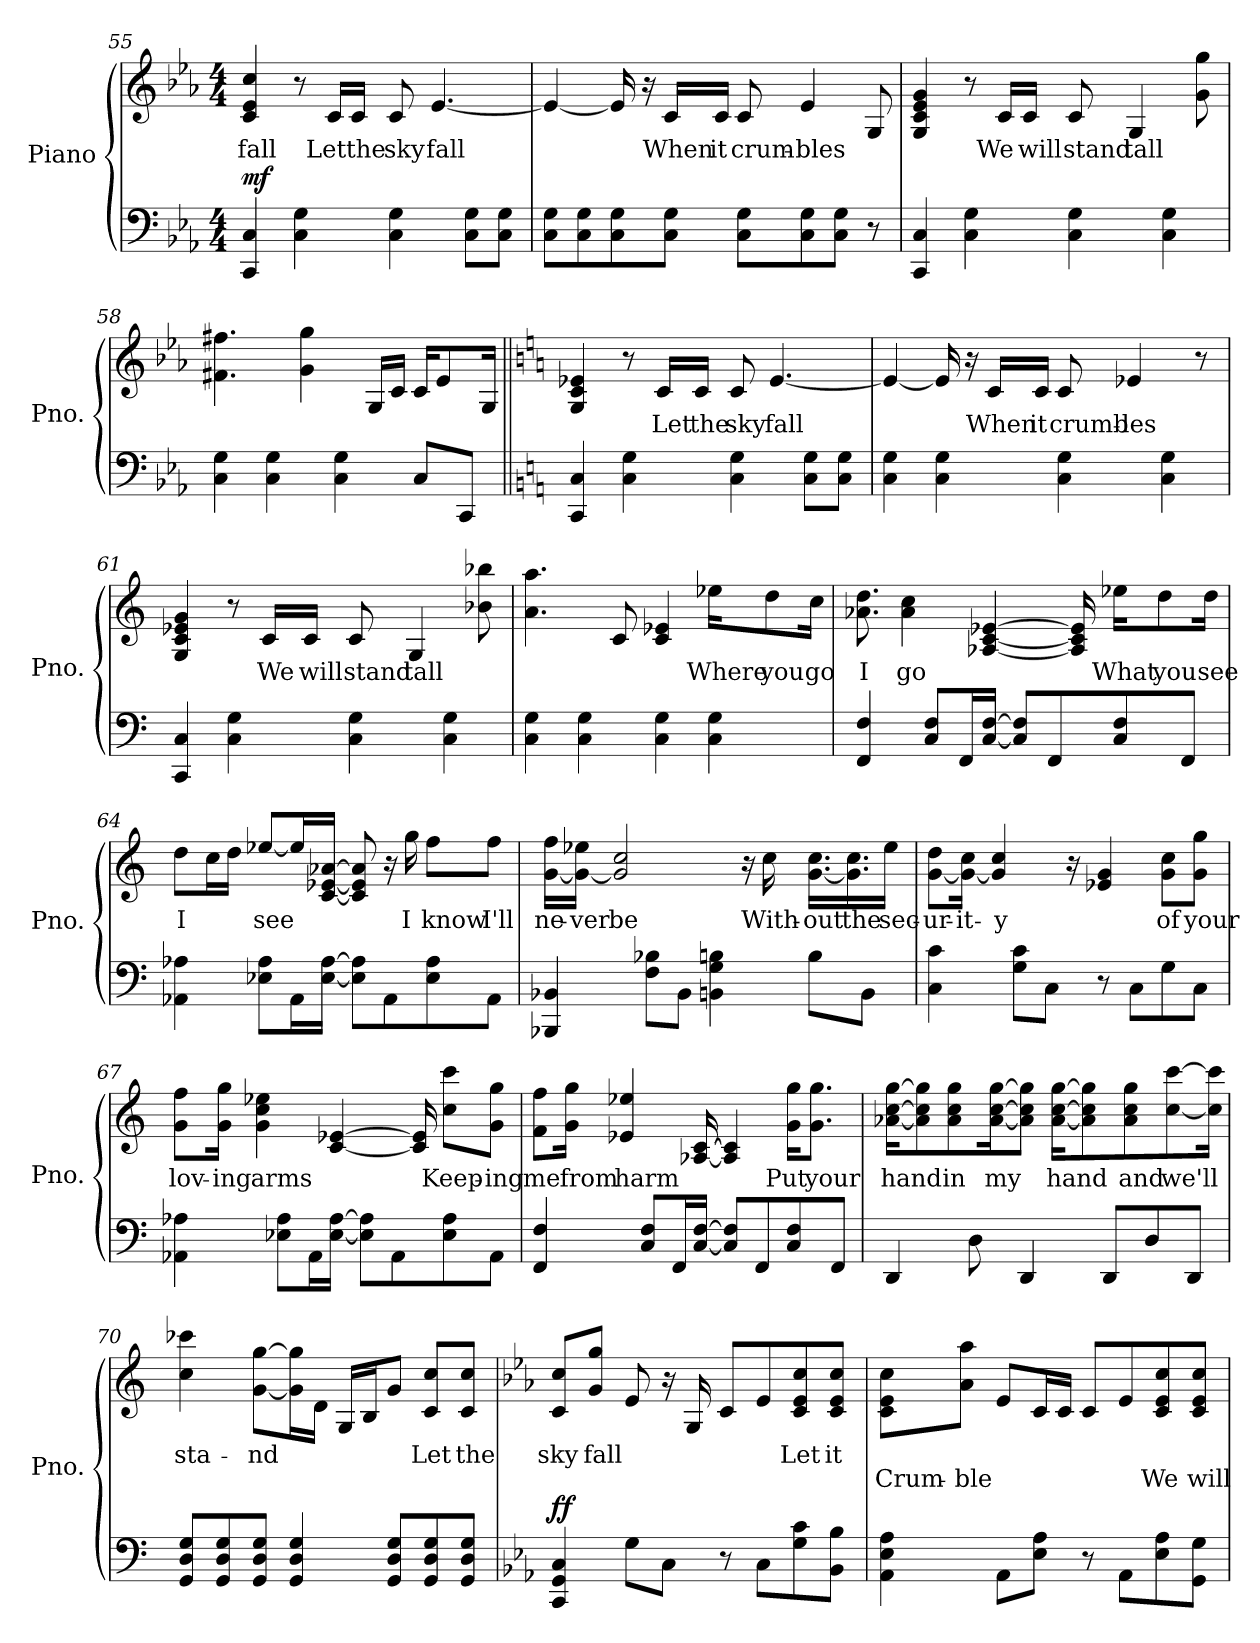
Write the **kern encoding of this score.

**kern	**kern	**text	**text	**dynam
*part1	*part1	*part1	*part1	*part1
*staff2	*staff1	*staff1	*staff1	*staff1/2
*I"Piano	*	*	*	*
*I'Pno.	*	*	*	*
*clefF4	*clefG2	*	*	*
*k[b-e-a-]	*k[b-e-a-]	*	*	*
*M4/4	*M4/4	*	*	*
=55	=55	=55	=55	=55
!	!	!	!	!LO:DY:a=2
4CC/ 4C/	4c/ 4e-/ 4cc/	-fall	.	mf
4C\ 4G\	8r	.	.	.
.	16c/LL	Let	.	.
.	16c/JJ	the	.	.
4C\ 4G\	8c/	sky	.	.
.	[4.e-/	fall	.	.
8C\ 8G\L	.	.	.	.
8C\ 8G\J	.	.	.	.
!!LO:LB:g=z
=56	=56	=56	=56	=56
8C\ 8G\L	4e-/_	.	.	.
8C\ 8G\	.	.	.	.
8C\ 8G\	16e-/]	.	.	.
.	16r	.	.	.
8C\ 8G\J	16c/LL	When	.	.
.	16c/JJ	it	.	.
8C\ 8G\L	8c/	crum-	.	.
8C\ 8G\	4e-/	-bles	.	.
8C\ 8G\J	.	.	.	.
8r	8G/	.	.	.
=57	=57	=57	=57	=57
4CC/ 4C/	4G/ 4c/ 4e-/ 4g/	.	.	.
4C\ 4G\	8r	.	.	.
.	16c/LL	We	.	.
.	16c/JJ	will	.	.
4C\ 4G\	8c/	stand	.	.
.	4G/	tall	.	.
4C\ 4G\	.	.	.	.
.	8g\ 8gg\	.	.	.
=58	=58	=58	=58	=58
4C\ 4G\	4.f#X\ 4.ff#X\	.	.	.
4C\ 4G\	.	.	.	.
.	4g\ 4gg\	.	.	.
4C\ 4G\	.	.	.	.
.	16G/LL	.	.	.
.	16c/JJ	.	.	.
8C/L	16c/KL	.	.	.
.	8e-/	.	.	.
8CC/J	.	.	.	.
.	16G/Jk	.	.	.
!!LO:LB:g=z
=59||	=59||	=59||	=59||	=59||
*k[]	*k[]	*	*	*
4CC/ 4C/	4G/ 4c/ 4e-X/	.	.	.
4C\ 4G\	8r	.	.	.
.	16c/LL	Let	.	.
.	16c/JJ	the	.	.
4C\ 4G\	8c/	sky	.	.
.	[4.e-/	fall	.	.
8C\ 8G\L	.	.	.	.
8C\ 8G\J	.	.	.	.
=60	=60	=60	=60	=60
4C\ 4G\	4e-/_	.	.	.
4C\ 4G\	16e-/]	.	.	.
.	16r	.	.	.
.	16c/LL	When	.	.
.	16c/JJ	it	.	.
4C\ 4G\	8c/	crumb-	.	.
.	4e-X/	-les	.	.
4C\ 4G\	.	.	.	.
.	8r	.	.	.
=61	=61	=61	=61	=61
4CC/ 4C/	4G/ 4c/ 4e-X/ 4g/	.	.	.
4C\ 4G\	8r	.	.	.
.	16c/LL	We	.	.
.	16c/JJ	will	.	.
4C\ 4G\	8c/	stand	.	.
.	4G/	tall	.	.
4C\ 4G\	.	.	.	.
.	8b-X\ 8bb-X\	.	.	.
!!LO:LB:g=z
=62	=62	=62	=62	=62
4C\ 4G\	4.a\ 4.aa\	.	.	.
4C\ 4G\	.	.	.	.
.	8c/	.	.	.
4C\ 4G\	4c/ 4e-X/	.	.	.
4C\ 4G\	16ee-X\KL	Where	.	.
.	8dd\	you	.	.
.	16cc\Jk	go	.	.
=63	=63	=63	=63	=63
4FF/ 4F/	8.a-X\ 8.dd\	I	.	.
.	4a-\ 4cc\	go	.	.
8C/ 8F/L	.	.	.	.
16FF/L	.	.	.	.
[16C/ [16F/JJ	[4A-X/ [4c/ [4e-X/	.	.	.
8C/] 8F/]L	.	.	.	.
8FF/	.	.	.	.
.	16A-/] 16c/] 16e-/]	.	.	.
8C/ 8F/	16ee-X\KL	What	.	.
.	8dd\	you	.	.
8FF/J	.	.	.	.
.	16dd\Jk	see	.	.
=64	=64	=64	=64	=64
4AA-X\ 4A-X\	8dd\L	I	.	.
.	16cc\L	.	.	.
.	16dd\JJ	.	.	.
8E-X\ 8A-\L	[8ee-X/L	see	.	.
16AA-\L	16ee-/L]	.	.	.
[16E-\ [16A-\JJ	[16c/ [16e-X/ [16a-X/JJ	.	.	.
8E-\] 8A-\]L	8c/] 8e-/] 8a-/]	.	.	.
8AA-\	16r	.	.	.
.	16gg\	I	.	.
8E-\ 8A-\	8ff\L	know	.	.
8AA-\J	8ff\J	I'll	.	.
!!LO:LB:g=z
=65	=65	=65	=65	=65
4BBB-X/ 4BB-X/	[16g\ 16ff\LL	ne-	.	.
.	16g\_ 16ee-X\JJ	-ver	.	.
.	2g/] 2cc/	be	.	.
8F\ 8B-X\L	.	.	.	.
8BB-\J	.	.	.	.
4BBn\ 4G\ 4Bn\	.	.	.	.
.	16r	.	.	.
.	16cc\	With-	.	.
8B\L	[16.g\ 16.cc\LL	-out	.	.
.	16.g\] 16.cc\	the	.	.
8BB\J	.	.	.	.
.	16ee-\JJ	sec-	.	.
=66	=66	=66	=66	=66
4C\ 4c\	[8g\ 8dd\L	-ur-	.	.
.	16g\_ 16cc\Jk	-it-	.	.
.	4g/] 4cc/	-y	.	.
8G\ 8c\L	.	.	.	.
8C\J	.	.	.	.
.	16r	.	.	.
8r	4e-X/ 4g/	.	.	.
8C\L	.	.	.	.
8G\	8g\ 8cc\L	of	.	.
8C\J	8g\ 8gg\J	your	.	.
=67	=67	=67	=67	=67
4AA-X\ 4A-X\	8g\ 8ff\L	lov-	.	.
.	16g\ 16gg\Jk	-ing	.	.
.	4g\ 4cc\ 4ee-X\	arms	.	.
8E-X\ 8A-\L	.	.	.	.
16AA-\L	.	.	.	.
[16E-\ [16A-\JJ	[4c/ [4e-X/	.	.	.
8E-\] 8A-\]L	.	.	.	.
8AA-\	.	.	.	.
.	16c/] 16e-/]	.	.	.
8E-\ 8A-\	8cc\ 8ccc\L	Keep-	.	.
8AA-\J	8g\ 8gg\J	-ing	.	.
!!LO:PB:g=z
=68	=68	=68	=68	=68
4FF/ 4F/	8f\ 8ff\L	me	.	.
.	16g\ 16gg\Jk	from	.	.
.	4e-X/ 4ee-X/	harm	.	.
8C/ 8F/L	.	.	.	.
16FF/L	.	.	.	.
[16C/ [16F/JJ	[16A-X/ [16c/	.	.	.
8C/] 8F/]L	4A-/] 4c/]	.	.	.
8FF/	.	.	.	.
8C/ 8F/	16g\ 16gg\KL	Put	.	.
.	8.g\ 8.gg\J	your	.	.
8FF/J	.	.	.	.
=69	=69	=69	=69	=69
4DD/	[16a-X\ [16cc\ [16gg\KL	hand	.	.
.	8a-\] 8cc\] 8gg\]	.	.	.
.	8a-\ 8cc\ 8gg\	in	.	.
8D\	.	.	.	.
.	[16a-\ [16cc\ [16gg\K	my	.	.
4DD/	8a-\] 8cc\] 8gg\]J	.	.	.
.	[16a-\ [16cc\ [16gg\KL	hand	.	.
.	8a-\] 8cc\] 8gg\]	.	.	.
8DD/L	.	.	.	.
.	8a-\ 8cc\ 8gg\	and	.	.
8D/	.	.	.	.
.	[8cc\ [8ccc\	we'll	.	.
8DD/J	.	.	.	.
.	16cc\] 16ccc\]Jk	.	.	.
!!LO:LB:g=z
=70	=70	=70	=70	=70
8GG/ 8D/ 8G/L	4cc\ 4ccc-X\	sta-	.	.
8GG/ 8D/ 8G/	.	.	.	.
8GG/ 8D/ 8G/J	[8g\ [8gg\L	-nd	.	.
4GG/ 4D/ 4G/	16g\] 16gg\]L	.	.	.
.	16d\JJ	.	.	.
.	16G/LL	.	.	.
.	16B/J	.	.	.
8GG/ 8D/ 8G/L	8g/J	.	.	.
8GG/ 8D/ 8G/	8c/ 8cc/L	Let	.	.
8GG/ 8D/ 8G/J	8c/ 8cc/J	the	.	.
=71	=71	=71	=71	=71
*k[b-e-a-]	*k[b-e-a-]	*	*	*
!	!	!	!	!LO:DY:a=2
4CC/ 4GG/ 4C/	8c/ 8cc/L	sky	.	ff
.	8g/ 8gg/J	fall	.	.
8G\L	8e-/	.	.	.
8C\J	16r	.	.	.
.	16G/	.	.	.
8r	8c/L	.	.	.
8C\L	8e-/	.	.	.
8G\ 8c\	8c/ 8e-/ 8cc/	Let	.	.
8BB-\ 8B-\J	8c/ 8e-/ 8cc/J	it	.	.
=72	=72	=72	=72	=72
4AA-\ 4E-\ 4A-\	8c\ 8e-\ 8cc\L	.	Crum-	.
.	8a-\ 8aa-\J	.	-ble	.
8AA-\L	8e-/L	.	.	.
8E-\ 8A-\J	16c/L	.	.	.
.	16c/JJ	.	.	.
8r	8c/L	.	.	.
8AA-\L	8e-/	.	.	.
8E-\ 8A-\	8c/ 8e-/ 8cc/	.	We	.
8GG\ 8G\J	8c/ 8e-/ 8cc/J	.	will	.
=	=	=	=	=
*-	*-	*-	*-	*-
